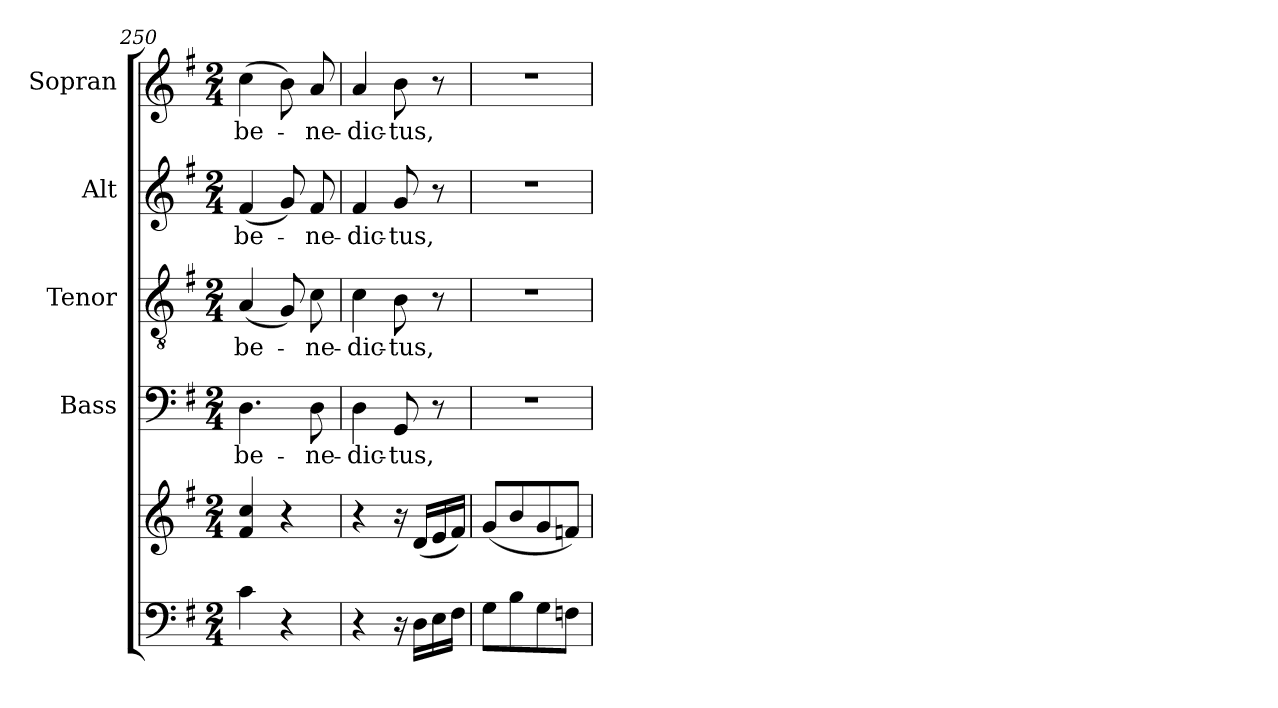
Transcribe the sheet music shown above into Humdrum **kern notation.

**kern	**kern	**kern	**text	**kern	**text	**kern	**text	**kern	**text
*part5	*part5	*part4	*part4	*part3	*part3	*part2	*part2	*part1	*part1
*staff6	*staff5	*staff4	*staff4	*staff3	*staff3	*staff2	*staff2	*staff1	*staff1
*	*	*I"Bass	*	*I"Tenor	*	*I"Alt	*	*I"Sopran	*
*	*	*I'B.	*	*I'T.	*	*I'A.	*	*I'S.	*
*clefF4	*clefG2	*clefF4	*	*clefGv2	*	*clefG2	*	*clefG2	*
*k[f#]	*k[f#]	*k[f#]	*	*k[f#]	*	*k[f#]	*	*k[f#]	*
*G:	*G:	*G:	*	*G:	*	*G:	*	*G:	*
*M2/4	*M2/4	*M2/4	*	*M2/4	*	*M2/4	*	*M2/4	*
=250	=250	=250	=250	=250	=250	=250	=250	=250	=250
!	!	!	!LO:LY:b	!	!LO:LY:b	!	!LO:LY:b	!	!LO:LY:b
4c\	4f#/ 4cc/	4.D\	be-	(<4A/	be-	(<4f#/	be-	(>4cc\	be-
4r	4r	.	.	8G/)	.	8g/)	.	8b\)	.
!	!	!	!LO:LY:b	!	!LO:LY:b	!	!LO:LY:b	!	!LO:LY:b
.	.	8D\	-ne-	8c\	-ne-	8f#/	-ne-	8a/	-ne-
=251	=251	=251	=251	=251	=251	=251	=251	=251	=251
!	!	!	!LO:LY:b	!	!LO:LY:b	!	!LO:LY:b	!	!LO:LY:b
4r	4r	4D\	-dic-	4c\	-dic-	4f#/	-dic-	4a/	-dic-
!	!	!	!LO:LY:b	!	!LO:LY:b	!	!LO:LY:b	!	!LO:LY:b
16r	16r	8GG/	-tus,	8B\	-tus,	8g/	-tus,	8b\	-tus,
16D\LL	(<16d/LL	.	.	.	.	.	.	.	.
16E\	16e/	8r	.	8r	.	8r	.	8r	.
16F#\JJ	16f#/JJ)	.	.	.	.	.	.	.	.
!!LO:PB:g=z
=252	=252	=252	=252	=252	=252	=252	=252	=252	=252
8G\L	(<8g/L	2r	.	2r	.	2r	.	2r	.
8B\	8b/	.	.	.	.	.	.	.	.
8G\	8g/	.	.	.	.	.	.	.	.
8Fn\J	8fn/J)	.	.	.	.	.	.	.	.
=	=	=	=	=	=	=	=	=	=
*-	*-	*-	*-	*-	*-	*-	*-	*-	*-
